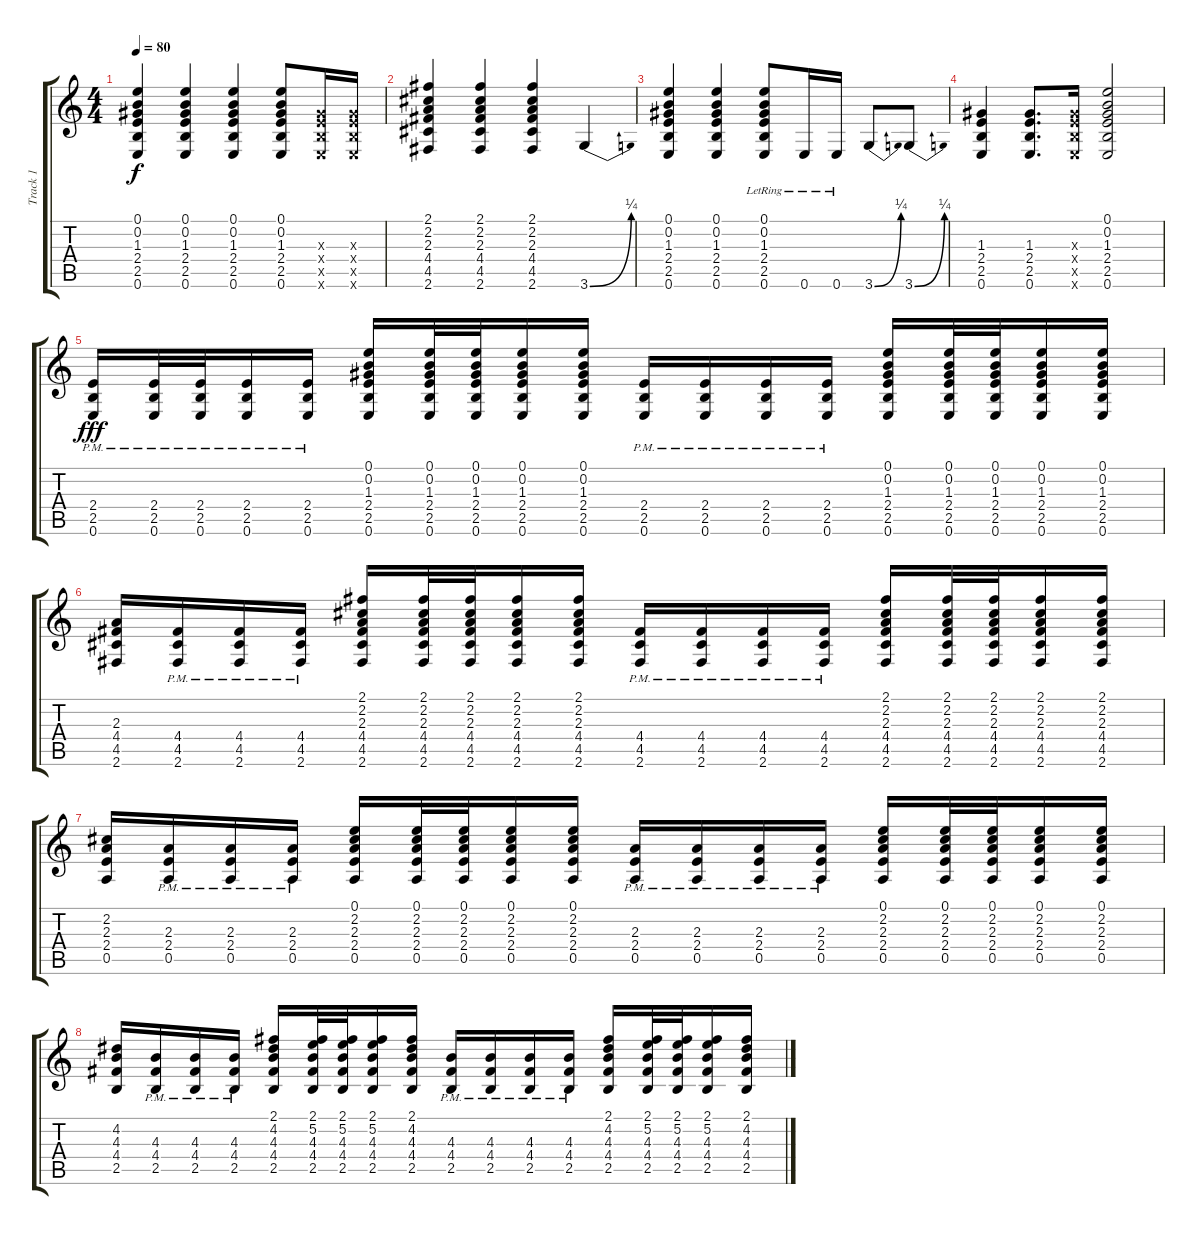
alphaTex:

\track ("Track 1" "Track 1") {instrument electricguitarclean}
\staff {score tabs}
\tuning (E4 B3 G3 D3 A2 E2) {hide}
\ts (4 4)
\tempo 80
\clef g2
\ks c
(0.1 0.2 1.3 2.4 2.5 0.6).4{dy f} (0.1 0.2 1.3 2.4 2.5 0.6).4 (0.1 0.2 1.3 2.4 2.5 0.6).4 (0.1 0.2 1.3 2.4 2.5 0.6).8 (1.3{x} 2.4{x} 2.5{x} 0.6{x}).16 (1.3{x} 2.4{x} 2.5{x} 0.6{x}).16 |
(2.1 2.2 2.3 4.4 4.5 2.6).4 (2.1 2.2 2.3 4.4 4.5 2.6).4 (2.1 2.2 2.3 4.4 4.5 2.6).4 3.6{be (bend 0 0 60 1)}.4 |
(0.1 0.2 1.3 2.4 2.5 0.6).4 (0.1 0.2 1.3 2.4 2.5 0.6).4 (0.1{lr} 0.2{lr} 1.3{lr} 2.4{lr} 2.5{lr} 0.6{lr}).8 0.6{lr}.16 0.6{lr}.16 3.6{be (bend 0 0 60 1)}.8 3.6{be (bend 0 0 60 1)}.8 |
(1.3 2.4 2.5 0.6).4 (1.3 2.4 2.5 0.6).8{d} (1.3{x} 2.4{x} 2.5{x} 0.6{x}).16 (0.1 0.2 1.3 2.4 2.5 0.6).2 |
(2.4{pm} 2.5{pm} 0.6{pm}).16{dy fff} (2.4{pm} 2.5{pm} 0.6{pm}).32 (2.4{pm} 2.5{pm} 0.6{pm}).32 (2.4{pm} 2.5{pm} 0.6{pm}).16 (2.4{pm} 2.5{pm} 0.6{pm}).16 (0.1 0.2 1.3 2.4 2.5 0.6).16 (0.1 0.2 1.3 2.4 2.5 0.6).32 (0.1 0.2 1.3 2.4 2.5 0.6).32 (0.1 0.2 1.3 2.4 2.5 0.6).16 (0.1 0.2 1.3 2.4 2.5 0.6).16 (2.4{pm} 2.5{pm} 0.6{pm}).16 (2.4{pm} 2.5{pm} 0.6{pm}).16 (2.4{pm} 2.5{pm} 0.6{pm}).16 (2.4{pm} 2.5{pm} 0.6{pm}).16 (0.1 0.2 1.3 2.4 2.5 0.6).16 (0.1 0.2 1.3 2.4 2.5 0.6).32 (0.1 0.2 1.3 2.4 2.5 0.6).32 (0.1 0.2 1.3 2.4 2.5 0.6).16 (0.1 0.2 1.3 2.4 2.5 0.6).16 |
(2.3 4.4 4.5 2.6).16 (4.4{pm} 4.5{pm} 2.6{pm}).16 (4.4{pm} 4.5{pm} 2.6{pm}).16 (4.4{pm} 4.5{pm} 2.6{pm}).16 (2.1 2.2 2.3 4.4 4.5 2.6).16 (2.1 2.2 2.3 4.4 4.5 2.6).32 (2.1 2.2 2.3 4.4 4.5 2.6).32 (2.1 2.2 2.3 4.4 4.5 2.6).16 (2.1 2.2 2.3 4.4 4.5 2.6).16 (4.4{pm} 4.5{pm} 2.6{pm}).16 (4.4{pm} 4.5{pm} 2.6{pm}).16 (4.4{pm} 4.5{pm} 2.6{pm}).16 (4.4{pm} 4.5{pm} 2.6{pm}).16 (2.1 2.2 2.3 4.4 4.5 2.6).16 (2.1 2.2 2.3 4.4 4.5 2.6).32 (2.1 2.2 2.3 4.4 4.5 2.6).32 (2.1 2.2 2.3 4.4 4.5 2.6).16 (2.1 2.2 2.3 4.4 4.5 2.6).16 |
(2.2 2.3 2.4 0.5).16 (2.3{pm} 2.4{pm} 0.5{pm}).16 (2.3{pm} 2.4{pm} 0.5{pm}).16 (2.3{pm} 2.4{pm} 0.5{pm}).16 (0.1 2.2 2.3 2.4 0.5).16 (0.1 2.2 2.3 2.4 0.5).32 (0.1 2.2 2.3 2.4 0.5).32 (0.1 2.2 2.3 2.4 0.5).16 (0.1 2.2 2.3 2.4 0.5).16 (2.3{pm} 2.4{pm} 0.5{pm}).16 (2.3{pm} 2.4{pm} 0.5{pm}).16 (2.3{pm} 2.4{pm} 0.5{pm}).16 (2.3{pm} 2.4{pm} 0.5{pm}).16 (0.1 2.2 2.3 2.4 0.5).16 (0.1 2.2 2.3 2.4 0.5).32 (0.1 2.2 2.3 2.4 0.5).32 (0.1 2.2 2.3 2.4 0.5).16 (0.1 2.2 2.3 2.4 0.5).16 |
(4.2 4.3 4.4 2.5).16 (4.3{pm} 4.4{pm} 2.5{pm}).16 (4.3{pm} 4.4{pm} 2.5{pm}).16 (4.3{pm} 4.4{pm} 2.5{pm}).16 (2.1 4.2 4.3 4.4 2.5).16 (2.1 5.2 4.3 4.4 2.5).32 (2.1 5.2 4.3 4.4 2.5).32 (2.1 5.2 4.3 4.4 2.5).16 (2.1 4.2 4.3 4.4 2.5).16 (4.3{pm} 4.4{pm} 2.5{pm}).16 (4.3{pm} 4.4{pm} 2.5{pm}).16 (4.3{pm} 4.4{pm} 2.5{pm}).16 (4.3{pm} 4.4{pm} 2.5{pm}).16 (2.1 4.2 4.3 4.4 2.5).16 (2.1 5.2 4.3 4.4 2.5).32 (2.1 5.2 4.3 4.4 2.5).32 (2.1 5.2 4.3 4.4 2.5).16 (2.1 4.2 4.3 4.4 2.5).16
